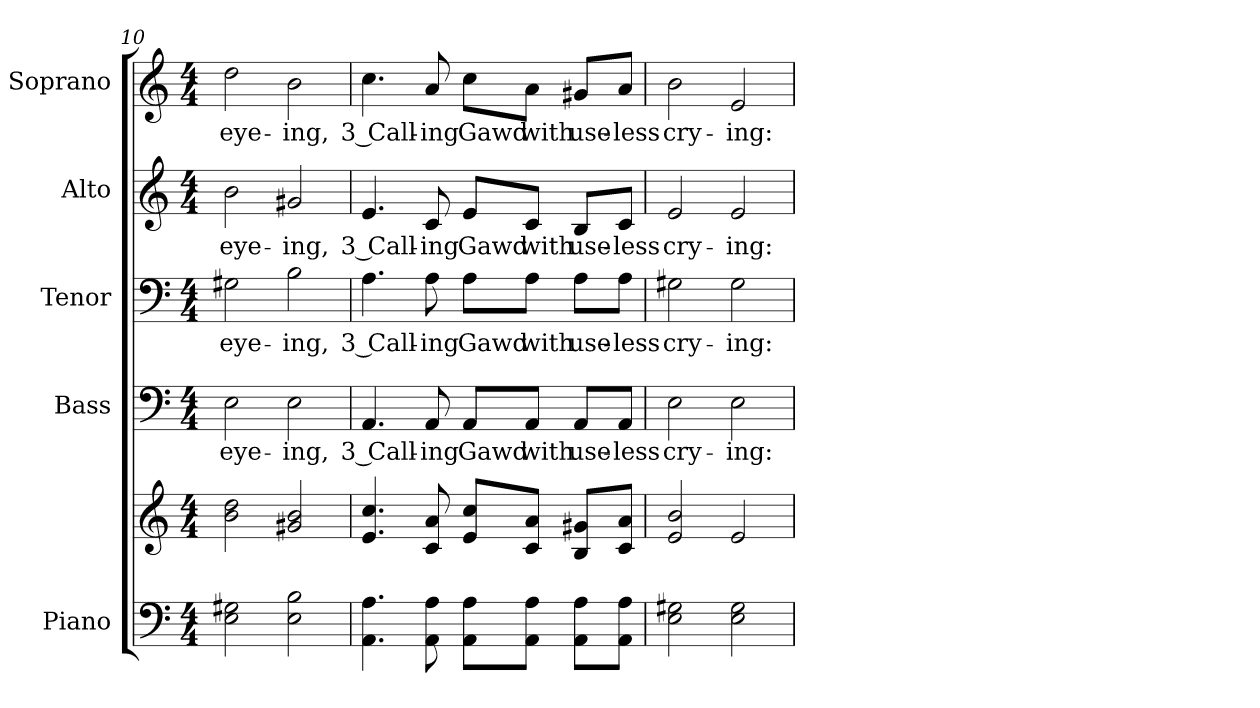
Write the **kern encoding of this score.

**kern	**kern	**kern	**text	**kern	**text	**kern	**text	**kern	**text
*part5	*part5	*part4	*part4	*part3	*part3	*part2	*part2	*part1	*part1
*staff6	*staff5	*staff4	*staff4	*staff3	*staff3	*staff2	*staff2	*staff1	*staff1
*I"Piano	*	*I"Bass	*	*I"Tenor	*	*I"Alto	*	*I"Soprano	*
*I'Pno.	*	*I'B.	*	*I'T.	*	*I'A.	*	*I'S.	*
*clefF4	*clefG2	*clefF4	*	*clefF4	*	*clefG2	*	*clefG2	*
*k[]	*k[]	*k[]	*	*k[]	*	*k[]	*	*k[]	*
*C:	*C:	*C:	*	*C:	*	*C:	*	*C:	*
*M4/4	*M4/4	*M4/4	*	*M4/4	*	*M4/4	*	*M4/4	*
=10	=10	=10	=10	=10	=10	=10	=10	=10	=10
!	!	!	!LO:LY:b:color=#000000	!	!	!	!	!	!
!	!	!	!	!	!LO:LY:b:color=#000000	!	!	!	!
!	!	!	!	!	!	!	!LO:LY:b:color=#000000	!	!
!	!	!	!	!	!	!	!	!	!LO:LY:b:color=#000000
2Ei\ 2G#Xi	2bi\ 2ddi	2Ei\	eye-	2G#Xi\	eye-	2bi\	eye-	2ddi\	eye-
!	!	!	!LO:LY:b:color=#000000	!	!	!	!	!	!
!	!	!	!	!	!LO:LY:b:color=#000000	!	!	!	!
!	!	!	!	!	!	!	!LO:LY:b:color=#000000	!	!
!	!	!	!	!	!	!	!	!	!LO:LY:b:color=#000000
2Ei\ 2Bi	2g#Xi/ 2bi	2Ei\	-ing,	2Bi\	-ing,	2g#Xi/	-ing,	2bi\	-ing,
!!LO:PB:g=z
=11	=11	=11	=11	=11	=11	=11	=11	=11	=11
!	!	!	!LO:LY:b:color=#000000	!	!	!	!	!	!
!	!	!	!	!	!LO:LY:b:color=#000000	!	!	!	!
!	!	!	!	!	!	!	!LO:LY:b:color=#000000	!	!
!	!	!	!	!	!	!	!	!	!LO:LY:b:color=#000000
4.AAi\ 4.Ai	4.ei/ 4.cci	4.AAi/	3 Call-	4.Ai\	3 Call-	4.ei/	3 Call-	4.cci\	3 Call-
!	!	!	!LO:LY:b:color=#000000	!	!	!	!	!	!
!	!	!	!	!	!LO:LY:b:color=#000000	!	!	!	!
!	!	!	!	!	!	!	!LO:LY:b:color=#000000	!	!
!	!	!	!	!	!	!	!	!	!LO:LY:b:color=#000000
8AAi\ 8Ai	8ci/ 8ai	8AAi/	-ing	8Ai\	-ing	8ci/	-ing	8ai/	-ing
!	!	!	!LO:LY:b:color=#000000	!	!	!	!	!	!
!	!	!	!	!	!LO:LY:b:color=#000000	!	!	!	!
!	!	!	!	!	!	!	!LO:LY:b:color=#000000	!	!
!	!	!	!	!	!	!	!	!	!LO:LY:b:color=#000000
8AAi\ 8Ai\L	8ei/ 8cci/L	8AAi/L	Gawd	8Ai\L	Gawd	8ei/L	Gawd	8cci\L	Gawd
!	!	!	!LO:LY:b:color=#000000	!	!	!	!	!	!
!	!	!	!	!	!LO:LY:b:color=#000000	!	!	!	!
!	!	!	!	!	!	!	!LO:LY:b:color=#000000	!	!
!	!	!	!	!	!	!	!	!	!LO:LY:b:color=#000000
8AAi\ 8Ai\J	8ci/ 8ai/J	8AAi/J	with	8Ai\J	with	8ci/J	with	8ai\J	with
!	!	!	!LO:LY:b:color=#000000	!	!	!	!	!	!
!	!	!	!	!	!LO:LY:b:color=#000000	!	!	!	!
!	!	!	!	!	!	!	!LO:LY:b:color=#000000	!	!
!	!	!	!	!	!	!	!	!	!LO:LY:b:color=#000000
8AAi\ 8Ai\L	8Bi/ 8g#Xi/L	8AAi/L	use-	8Ai\L	use-	8Bi/L	use-	8g#Xi/L	use-
!	!	!	!LO:LY:b:color=#000000	!	!	!	!	!	!
!	!	!	!	!	!LO:LY:b:color=#000000	!	!	!	!
!	!	!	!	!	!	!	!LO:LY:b:color=#000000	!	!
!	!	!	!	!	!	!	!	!	!LO:LY:b:color=#000000
8AAi\ 8Ai\J	8ci/ 8ai/J	8AAi/J	-less	8Ai\J	-less	8ci/J	-less	8ai/J	-less
=12	=12	=12	=12	=12	=12	=12	=12	=12	=12
!	!	!	!LO:LY:b:color=#000000	!	!	!	!	!	!
!	!	!	!	!	!LO:LY:b:color=#000000	!	!	!	!
!	!	!	!	!	!	!	!LO:LY:b:color=#000000	!	!
!	!	!	!	!	!	!	!	!	!LO:LY:b:color=#000000
2Ei\ 2G#Xi	2ei/ 2bi	2Ei\	cry-	2G#Xi\	cry-	2ei/	cry-	2bi\	cry-
!	!	!	!LO:LY:b:color=#000000	!	!	!	!	!	!
!	!	!	!	!	!LO:LY:b:color=#000000	!	!	!	!
!	!	!	!	!	!	!	!LO:LY:b:color=#000000	!	!
!	!	!	!	!	!	!	!	!	!LO:LY:b:color=#000000
2Ei\ 2G#i	2ei/	2Ei\	-ing:	2G#i\	-ing:	2ei/	-ing:	2ei/	-ing:
=	=	=	=	=	=	=	=	=	=
*-	*-	*-	*-	*-	*-	*-	*-	*-	*-
